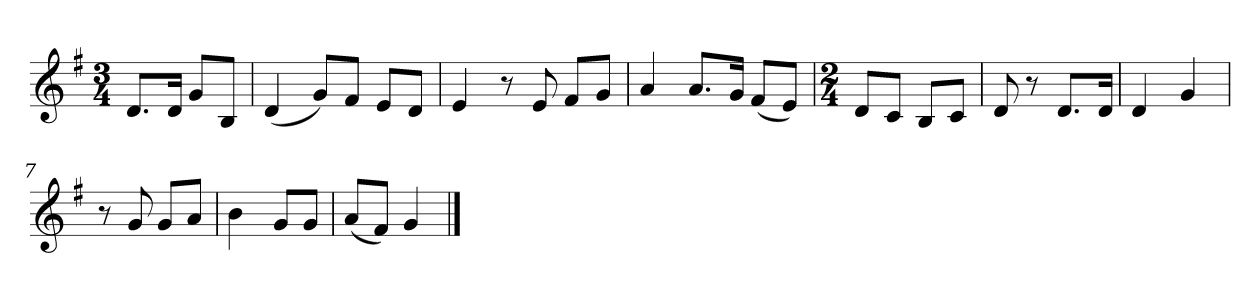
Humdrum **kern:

**kern
*part1
*staff1
*k[f#]
*M3/4
*MM120
=
8.dL
16dJk
8gL
8BJ
=1
(4d
8gL)
8f#J
8eL
8dJ
=2
4e
8r
8e
8f#L
8gJ
=3
4a
8.aL
16gJk
(8f#L
8eJ)
=4
*M2/4
8dL
8cJ
8BL
8cJ
=5
8d
8r
8.dL
16dJk
=6
4d
4g
=7
8r
8g
8gL
8aJ
=8
4b
8gL
8gJ
=9
(8aL
8f#J)
4g
==
*-
